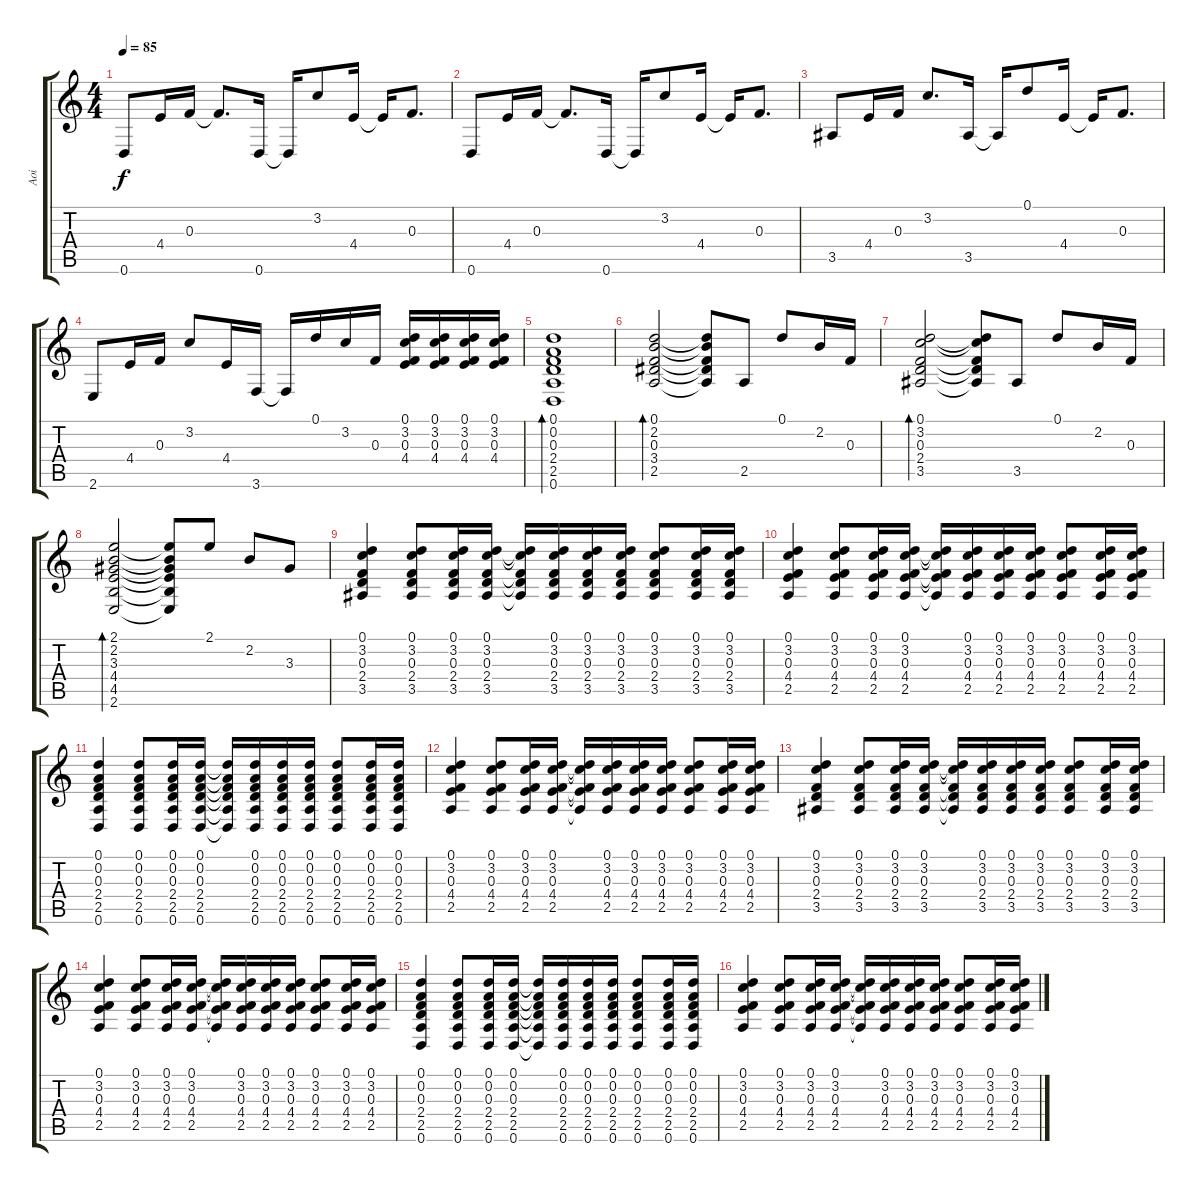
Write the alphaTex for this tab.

\track ("Aoi" "Aoi") {instrument acousticguitarsteel}
\staff {score tabs}
\tuning (D4 A3 F3 C3 G2 D2) {hide}
\ts (4 4)
\tempo 85
\clef g2
\ks c
0.6.8{dy f} 4.4.16 0.3.16 0.3{t}.8{d} 0.6.16 0.6{t}.16 3.2.8 4.4.16 4.4{t}.16 0.3.8{d} |
0.6.8 4.4.16 0.3.16 0.3{t}.8{d} 0.6.16 0.6{t}.16 3.2.8 4.4.16 4.4{t}.16 0.3.8{d} |
3.5.8 4.4.16 0.3.16 3.2.8{d} 3.5.16 3.5{t}.16 0.1.8 4.4.16 4.4{t}.16 0.3.8{d} |
2.6.8 4.4.16 0.3.16 3.2.8 4.4.16 3.6.16 3.6{t}.16 0.1.16 3.2.16 0.3.16 (0.1 3.2 0.3 4.4).16 (0.1 3.2 0.3 4.4).16 (0.1 3.2 0.3 4.4).16 (0.1 3.2 0.3 4.4).16 |
(0.1 0.2 0.3 2.4 2.5 0.6).1{bd 120} |
(0.1 2.2 0.3 3.4 2.5).2{bd 120} (0.1{t} 2.2{t} 0.3{t} 3.4{t} 2.5{t}).8 2.5.8 0.1.8 2.2.16 0.3.16 |
(0.1 3.2 0.3 2.4 3.5).2{bd 120} (0.1{t} 3.2{t} 0.3{t} 2.4{t} 3.5{t}).8 3.5.8 0.1.8 2.2.16 0.3.16 |
(2.1 2.2 3.3 4.4 4.5 2.6).2{bd 120} (2.1{t} 2.2{t} 3.3{t} 4.4{t} 4.5{t} 2.6{t}).8 2.1.8 2.2.8 3.3.8 |
(0.1 3.2 0.3 2.4 3.5).4 (0.1 3.2 0.3 2.4 3.5).8 (0.1 3.2 0.3 2.4 3.5).16 (0.1 3.2 0.3 2.4 3.5).16 (0.1{t} 3.2{t} 0.3{t} 2.4{t} 3.5{t}).16 (0.1 3.2 0.3 2.4 3.5).16 (0.1 3.2 0.3 2.4 3.5).16 (0.1 3.2 0.3 2.4 3.5).16 (0.1 3.2 0.3 2.4 3.5).8 (0.1 3.2 0.3 2.4 3.5).16 (0.1 3.2 0.3 2.4 3.5).16 |
(0.1 3.2 0.3 4.4 2.5).4 (0.1 3.2 0.3 4.4 2.5).8 (0.1 3.2 0.3 4.4 2.5).16 (0.1 3.2 0.3 4.4 2.5).16 (0.1{t} 3.2{t} 0.3{t} 4.4{t} 2.5{t}).16 (0.1 3.2 0.3 4.4 2.5).16 (0.1 3.2 0.3 4.4 2.5).16 (0.1 3.2 0.3 4.4 2.5).16 (0.1 3.2 0.3 4.4 2.5).8 (0.1 3.2 0.3 4.4 2.5).16 (0.1 3.2 0.3 4.4 2.5).16 |
(0.1 0.2 0.3 2.4 2.5 0.6).4 (0.1 0.2 0.3 2.4 2.5 0.6).8 (0.1 0.2 0.3 2.4 2.5 0.6).16 (0.1 0.2 0.3 2.4 2.5 0.6).16 (0.1{t} 0.2{t} 0.3{t} 2.4{t} 2.5{t} 0.6{t}).16 (0.1 0.2 0.3 2.4 2.5 0.6).16 (0.1 0.2 0.3 2.4 2.5 0.6).16 (0.1 0.2 0.3 2.4 2.5 0.6).16 (0.1 0.2 0.3 2.4 2.5 0.6).8 (0.1 0.2 0.3 2.4 2.5 0.6).16 (0.1 0.2 0.3 2.4 2.5 0.6).16 |
(0.1 3.2 0.3 4.4 2.5).4 (0.1 3.2 0.3 4.4 2.5).8 (0.1 3.2 0.3 4.4 2.5).16 (0.1 3.2 0.3 4.4 2.5).16 (0.1{t} 3.2{t} 0.3{t} 4.4{t} 2.5{t}).16 (0.1 3.2 0.3 4.4 2.5).16 (0.1 3.2 0.3 4.4 2.5).16 (0.1 3.2 0.3 4.4 2.5).16 (0.1 3.2 0.3 4.4 2.5).8 (0.1 3.2 0.3 4.4 2.5).16 (0.1 3.2 0.3 4.4 2.5).16 |
(0.1 3.2 0.3 2.4 3.5).4 (0.1 3.2 0.3 2.4 3.5).8 (0.1 3.2 0.3 2.4 3.5).16 (0.1 3.2 0.3 2.4 3.5).16 (0.1{t} 3.2{t} 0.3{t} 2.4{t} 3.5{t}).16 (0.1 3.2 0.3 2.4 3.5).16 (0.1 3.2 0.3 2.4 3.5).16 (0.1 3.2 0.3 2.4 3.5).16 (0.1 3.2 0.3 2.4 3.5).8 (0.1 3.2 0.3 2.4 3.5).16 (0.1 3.2 0.3 2.4 3.5).16 |
(0.1 3.2 0.3 4.4 2.5).4 (0.1 3.2 0.3 4.4 2.5).8 (0.1 3.2 0.3 4.4 2.5).16 (0.1 3.2 0.3 4.4 2.5).16 (0.1{t} 3.2{t} 0.3{t} 4.4{t} 2.5{t}).16 (0.1 3.2 0.3 4.4 2.5).16 (0.1 3.2 0.3 4.4 2.5).16 (0.1 3.2 0.3 4.4 2.5).16 (0.1 3.2 0.3 4.4 2.5).8 (0.1 3.2 0.3 4.4 2.5).16 (0.1 3.2 0.3 4.4 2.5).16 |
(0.1 0.2 0.3 2.4 2.5 0.6).4 (0.1 0.2 0.3 2.4 2.5 0.6).8 (0.1 0.2 0.3 2.4 2.5 0.6).16 (0.1 0.2 0.3 2.4 2.5 0.6).16 (0.1{t} 0.2{t} 0.3{t} 2.4{t} 2.5{t} 0.6{t}).16 (0.1 0.2 0.3 2.4 2.5 0.6).16 (0.1 0.2 0.3 2.4 2.5 0.6).16 (0.1 0.2 0.3 2.4 2.5 0.6).16 (0.1 0.2 0.3 2.4 2.5 0.6).8 (0.1 0.2 0.3 2.4 2.5 0.6).16 (0.1 0.2 0.3 2.4 2.5 0.6).16 |
(0.1 3.2 0.3 4.4 2.5).4 (0.1 3.2 0.3 4.4 2.5).8 (0.1 3.2 0.3 4.4 2.5).16 (0.1 3.2 0.3 4.4 2.5).16 (0.1{t} 3.2{t} 0.3{t} 4.4{t} 2.5{t}).16 (0.1 3.2 0.3 4.4 2.5).16 (0.1 3.2 0.3 4.4 2.5).16 (0.1 3.2 0.3 4.4 2.5).16 (0.1 3.2 0.3 4.4 2.5).8 (0.1 3.2 0.3 4.4 2.5).16 (0.1 3.2 0.3 4.4 2.5).16
